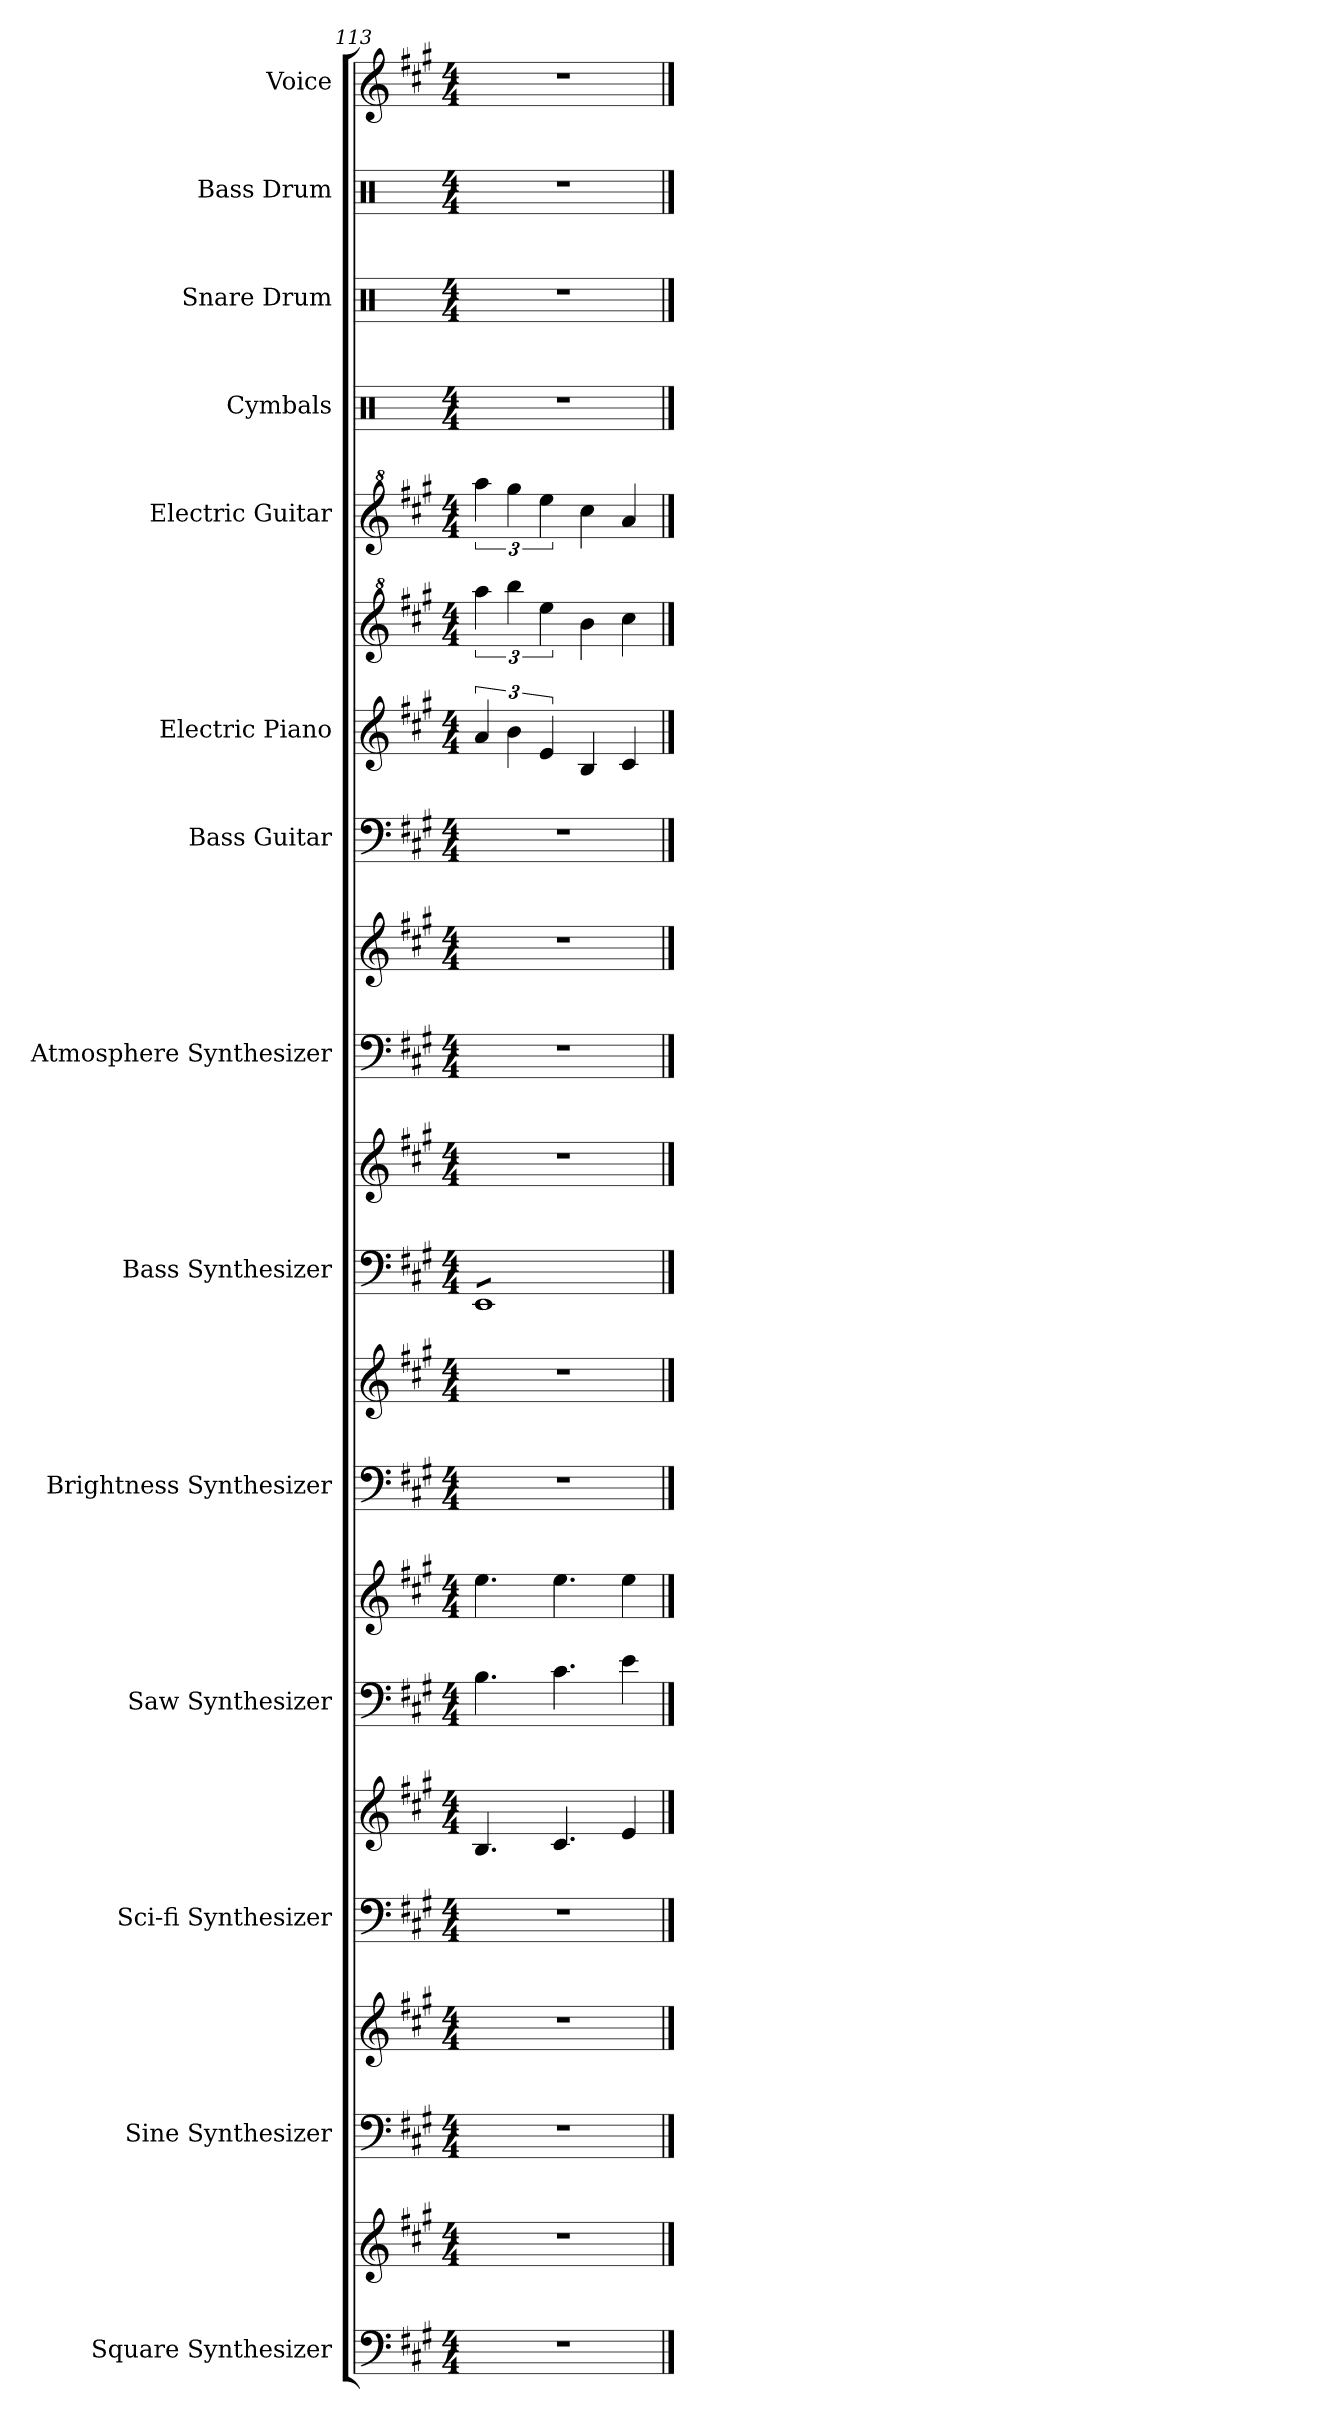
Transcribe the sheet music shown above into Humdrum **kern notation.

**kern	**kern	**kern	**kern	**kern	**kern	**kern	**kern	**kern	**kern	**kern	**kern	**kern	**kern	**kern	**kern	**kern	**kern	**kern	**kern	**kern	**kern
*part14	*part14	*part13	*part13	*part12	*part12	*part11	*part11	*part10	*part10	*part9	*part9	*part8	*part8	*part7	*part6	*part6	*part5	*part4	*part3	*part2	*part1
*staff22	*staff21	*staff20	*staff19	*staff18	*staff17	*staff16	*staff15	*staff14	*staff13	*staff12	*staff11	*staff10	*staff9	*staff8	*staff7	*staff6	*staff5	*staff4	*staff3	*staff2	*staff1
*I"Square Synthesizer	*	*I"Sine Synthesizer	*	*I"Sci-fi Synthesizer	*	*I"Saw Synthesizer	*	*I"Brightness Synthesizer	*	*I"Bass Synthesizer	*	*I"Atmosphere Synthesizer	*	*I"Bass Guitar	*I"Electric Piano	*	*I"Electric Guitar	*I"Cymbals	*I"Snare Drum	*I"Bass Drum	*I"Voice
*I'Synth.	*	*I'Synth.	*	*I'Synth.	*	*I'Synth.	*	*I'Synth.	*	*I'Synth.	*	*I'Synth.	*	*I'B. Guit.	*I'El. Pno.	*	*I'El. Guit.	*I'Cym.	*I'SD	*I'BD	*I'Vo.
!!LO:PB:g=z
*clefF4	*clefG2	*clefF4	*clefG2	*clefF4	*clefG2	*clefF4	*clefG2	*clefF4	*clefG2	*clefF4	*clefG2	*clefF4	*clefG2	*clefF4	*clefG2	*clefG^2	*clefG^2	*clefX	*clefX	*clefX	*clefG2
*	*	*	*	*	*	*	*	*	*	*	*	*	*	*ITrd7c12	*	*	*ITrd7c12	*	*	*	*
*k[f#c#g#]	*k[f#c#g#]	*k[f#c#g#]	*k[f#c#g#]	*k[f#c#g#]	*k[f#c#g#]	*k[f#c#g#]	*k[f#c#g#]	*k[f#c#g#]	*k[f#c#g#]	*k[f#c#g#]	*k[f#c#g#]	*k[f#c#g#]	*k[f#c#g#]	*k[f#c#g#]	*k[f#c#g#]	*k[f#c#g#]	*k[f#c#g#]	*k[]	*k[]	*k[]	*k[f#c#g#]
*M4/4	*M4/4	*M4/4	*M4/4	*M4/4	*M4/4	*M4/4	*M4/4	*M4/4	*M4/4	*M4/4	*M4/4	*M4/4	*M4/4	*M4/4	*M4/4	*M4/4	*M4/4	*M4/4	*M4/4	*M4/4	*M4/4
=113	=113	=113	=113	=113	=113	=113	=113	=113	=113	=113	=113	=113	=113	=113	=113	=113	=113	=113	=113	=113	=113
*	*	*	*	*	*	*	*	*	*	*tremolo	*	*	*	*	*	*	*	*	*	*	*
1r	1r	1r	1r	1r	4.B/	4.B\	4.ee\	1r	1r	8EEL	1r	1r	1r	1r	6a/	6aaa\	6aa\	1r	1r	1r	1r
.	.	.	.	.	.	.	.	.	.	8EE	.	.	.	.	.	.	.	.	.	.	.
.	.	.	.	.	.	.	.	.	.	.	.	.	.	.	6b\	6bbb\	6gg#\	.	.	.	.
.	.	.	.	.	.	.	.	.	.	8EE	.	.	.	.	.	.	.	.	.	.	.
.	.	.	.	.	.	.	.	.	.	.	.	.	.	.	6e/	6eee\	6ee\	.	.	.	.
.	.	.	.	.	4.c#/	4.c#\	4.ee\	.	.	8EE	.	.	.	.	.	.	.	.	.	.	.
.	.	.	.	.	.	.	.	.	.	8EE	.	.	.	.	4B/	4bb\	4cc#\	.	.	.	.
.	.	.	.	.	.	.	.	.	.	8EE	.	.	.	.	.	.	.	.	.	.	.
.	.	.	.	.	4e/	4e\	4ee\	.	.	8EE	.	.	.	.	4c#/	4ccc#\	4a/	.	.	.	.
.	.	.	.	.	.	.	.	.	.	8EEJ	.	.	.	.	.	.	.	.	.	.	.
*	*	*	*	*	*	*	*	*	*	*Xtremolo	*	*	*	*	*	*	*	*	*	*	*
==	==	==	==	==	==	==	==	==	==	==	==	==	==	==	==	==	==	==	==	==	==
*-	*-	*-	*-	*-	*-	*-	*-	*-	*-	*-	*-	*-	*-	*-	*-	*-	*-	*-	*-	*-	*-
